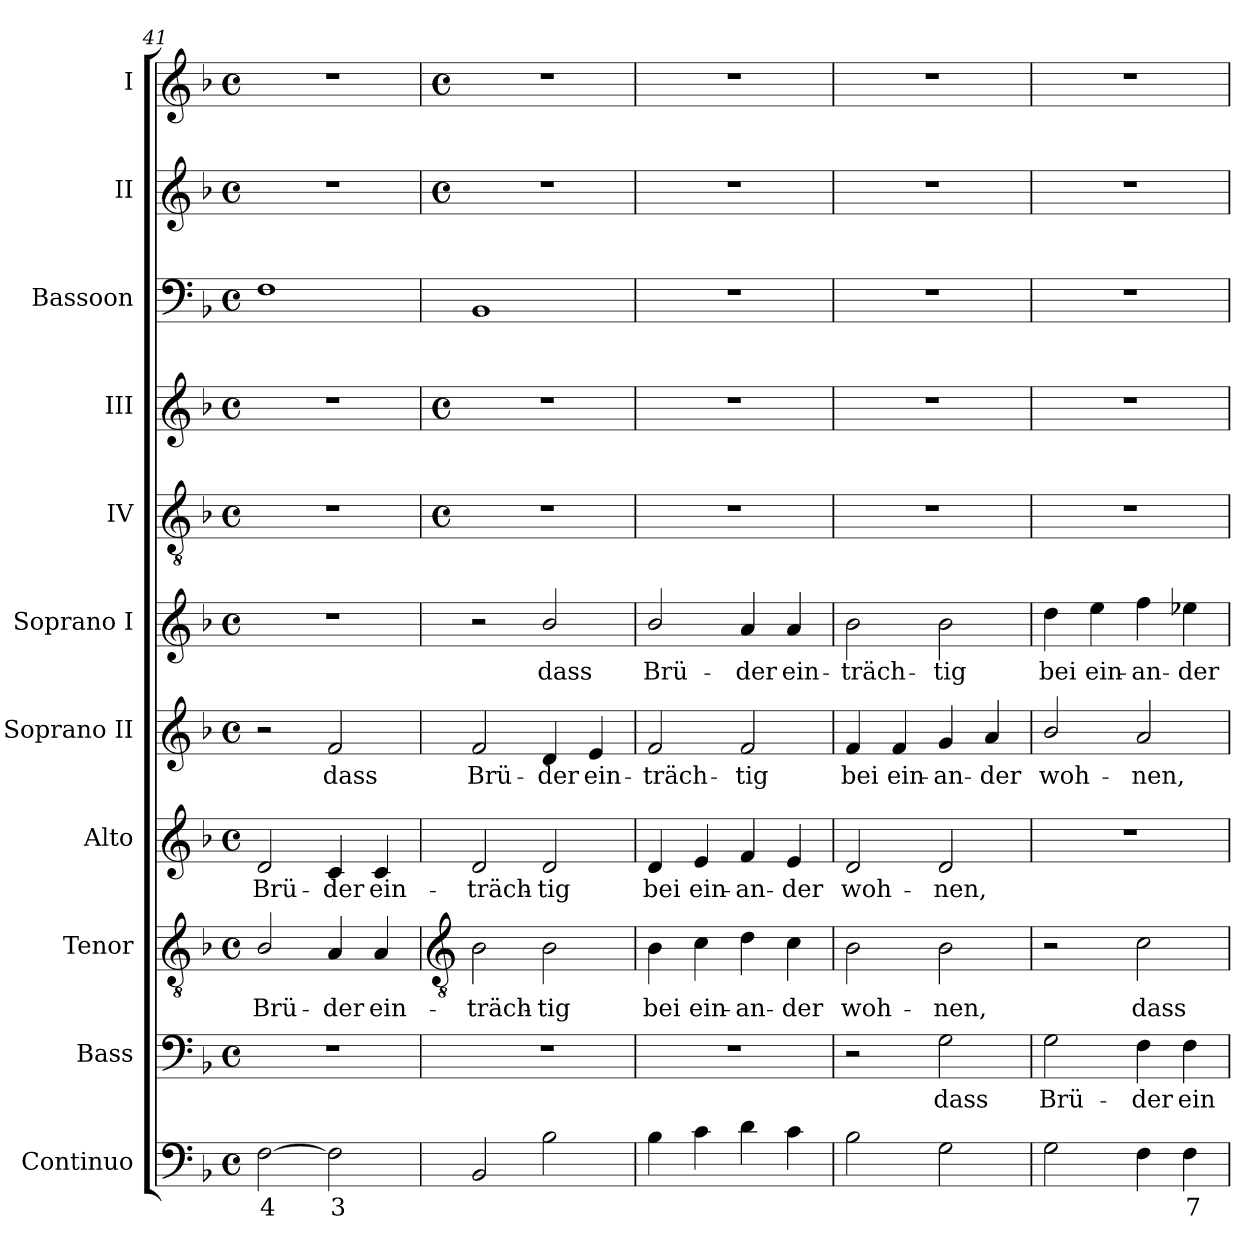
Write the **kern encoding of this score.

**kern	**text	**kern	**text	**kern	**text	**kern	**text	**kern	**text	**kern	**text	**kern	**kern	**kern	**kern	**kern
*part11	*part11	*part10	*part10	*part9	*part9	*part8	*part8	*part7	*part7	*part6	*part6	*part5	*part4	*part3	*part2	*part1
*staff11	*staff11	*staff10	*staff10	*staff9	*staff9	*staff8	*staff8	*staff7	*staff7	*staff6	*staff6	*staff5	*staff4	*staff3	*staff2	*staff1
*I"Continuo	*	*I"Bass	*	*I"Tenor	*	*I"Alto	*	*I"Soprano II	*	*I"Soprano I	*	*I"IV	*I"III	*I"Bassoon	*I"II	*I"I
*	*	*I'B	*	*I'T	*	*I'A	*	*I'S II	*	*I'S I	*	*I'IV	*I'III	*I'Bsn	*I'II	*I'I
*clefF4	*	*clefF4	*	*clefGv2	*	*clefG2	*	*clefG2	*	*clefG2	*	*clefGv2	*clefG2	*clefF4	*clefG2	*clefG2
*k[b-]	*	*k[b-]	*	*k[b-]	*	*k[b-]	*	*k[b-]	*	*k[b-]	*	*k[b-]	*k[b-]	*k[b-]	*k[b-]	*k[b-]
*F:	*	*F:	*	*F:	*	*F:	*	*F:	*	*F:	*	*F:	*F:	*F:	*F:	*F:
*M4/4	*	*M4/4	*	*M4/4	*	*M4/4	*	*M4/4	*	*M4/4	*	*M4/4	*M4/4	*M4/4	*M4/4	*M4/4
*met(c)	*	*met(c)	*	*met(c)	*	*met(c)	*	*met(c)	*	*met(c)	*	*met(c)	*met(c)	*met(c)	*met(c)	*met(c)
=41	=41	=41	=41	=41	=41	=41	=41	=41	=41	=41	=41	=41	=41	=41	=41	=41
!	!LO:LY:b	!	!	!	!LO:LY:b	!	!LO:LY:b	!	!	!	!	!	!	!	!	!
[2F	4	1r	.	2B-/	Brü-	2d	Brü-	2r	.	1r	.	1r	1r	1F	1r	1r
!	!LO:LY:b	!	!	!	!LO:LY:b	!	!LO:LY:b	!	!LO:LY:b	!	!	!	!	!	!	!
2F]	3	.	.	4A	-der	4c	-der	2f	dass	.	.	.	.	.	.	.
!	!	!	!	!	!LO:LY:b	!	!LO:LY:b	!	!	!	!	!	!	!	!	!
.	.	.	.	4A	ein-	4c	ein-	.	.	.	.	.	.	.	.	.
!!LO:LB:g=z
=42	=42	=42	=42	=42	=42	=42	=42	=42	=42	=42	=42	=42	=42	=42	=42	=42
*	*	*	*	*clefGv2	*	*	*	*	*	*	*	*	*	*	*	*
*	*	*	*	*	*	*	*	*	*	*	*	*M4/4	*M4/4	*	*M4/4	*M4/4
*	*	*	*	*	*	*	*	*	*	*	*	*met(c)	*met(c)	*	*met(c)	*met(c)
!	!	!	!	!	!LO:LY:b	!	!LO:LY:b	!	!LO:LY:b	!	!	!	!	!	!	!
2BB-	.	1r	.	2B-	-träch-	2d	-träch-	2f	Brü-	2r	.	1r	1r	1BB-	1r	1r
!	!	!	!	!	!LO:LY:b	!	!LO:LY:b	!	!LO:LY:b	!	!LO:LY:b	!	!	!	!	!
2B-	.	.	.	2B-	-tig	2d	-tig	4d	-der	2b-/	dass	.	.	.	.	.
!	!	!	!	!	!	!	!	!	!LO:LY:b	!	!	!	!	!	!	!
.	.	.	.	.	.	.	.	4e	ein-	.	.	.	.	.	.	.
=43	=43	=43	=43	=43	=43	=43	=43	=43	=43	=43	=43	=43	=43	=43	=43	=43
!	!	!	!	!	!LO:LY:b	!	!LO:LY:b	!	!LO:LY:b	!	!LO:LY:b	!	!	!	!	!
4B-	.	1r	.	4B-	bei	4d	bei	2f	-träch-	2b-/	Brü-	1r	1r	1r	1r	1r
!	!	!	!	!	!LO:LY:b	!	!LO:LY:b	!	!	!	!	!	!	!	!	!
4c	.	.	.	4c	ein-	4e	ein-	.	.	.	.	.	.	.	.	.
!	!	!	!	!	!LO:LY:b	!	!LO:LY:b	!	!LO:LY:b	!	!LO:LY:b	!	!	!	!	!
4d	.	.	.	4d	-an-	4f	-an-	2f	-tig	4a	-der	.	.	.	.	.
!	!	!	!	!	!LO:LY:b	!	!LO:LY:b	!	!	!	!LO:LY:b	!	!	!	!	!
4c	.	.	.	4c	-der	4e	-der	.	.	4a	ein-	.	.	.	.	.
=44	=44	=44	=44	=44	=44	=44	=44	=44	=44	=44	=44	=44	=44	=44	=44	=44
!	!	!	!	!	!LO:LY:b	!	!LO:LY:b	!	!LO:LY:b	!	!LO:LY:b	!	!	!	!	!
2B-	.	2r	.	2B-	woh-	2d	woh-	4f	bei	2b-	-träch-	1r	1r	1r	1r	1r
!	!	!	!	!	!	!	!	!	!LO:LY:b	!	!	!	!	!	!	!
.	.	.	.	.	.	.	.	4f	ein-	.	.	.	.	.	.	.
!	!	!	!LO:LY:b	!	!LO:LY:b	!	!LO:LY:b	!	!LO:LY:b	!	!LO:LY:b	!	!	!	!	!
2G	.	2G	dass	2B-	-nen,	2d	-nen,	4g	-an-	2b-	-tig	.	.	.	.	.
!	!	!	!	!	!	!	!	!	!LO:LY:b	!	!	!	!	!	!	!
.	.	.	.	.	.	.	.	4a	-der	.	.	.	.	.	.	.
=45	=45	=45	=45	=45	=45	=45	=45	=45	=45	=45	=45	=45	=45	=45	=45	=45
!	!	!	!LO:LY:b	!	!	!	!	!	!LO:LY:b	!	!LO:LY:b	!	!	!	!	!
2G	.	2G	Brü-	2r	.	1r	.	2b-/	woh-	4dd	bei	1r	1r	1r	1r	1r
!	!	!	!	!	!	!	!	!	!	!	!LO:LY:b	!	!	!	!	!
.	.	.	.	.	.	.	.	.	.	4ee	ein-	.	.	.	.	.
!	!	!	!LO:LY:b	!	!LO:LY:b	!	!	!	!LO:LY:b	!	!LO:LY:b	!	!	!	!	!
4F	.	4F	-der	2c	dass	.	.	2a	-nen,	4ff	-an-	.	.	.	.	.
!	!LO:LY:b	!	!LO:LY:b	!	!	!	!	!	!	!	!LO:LY:b	!	!	!	!	!
4F	7	4F	ein	.	.	.	.	.	.	4ee-X	-der	.	.	.	.	.
=	=	=	=	=	=	=	=	=	=	=	=	=	=	=	=	=
*-	*-	*-	*-	*-	*-	*-	*-	*-	*-	*-	*-	*-	*-	*-	*-	*-
